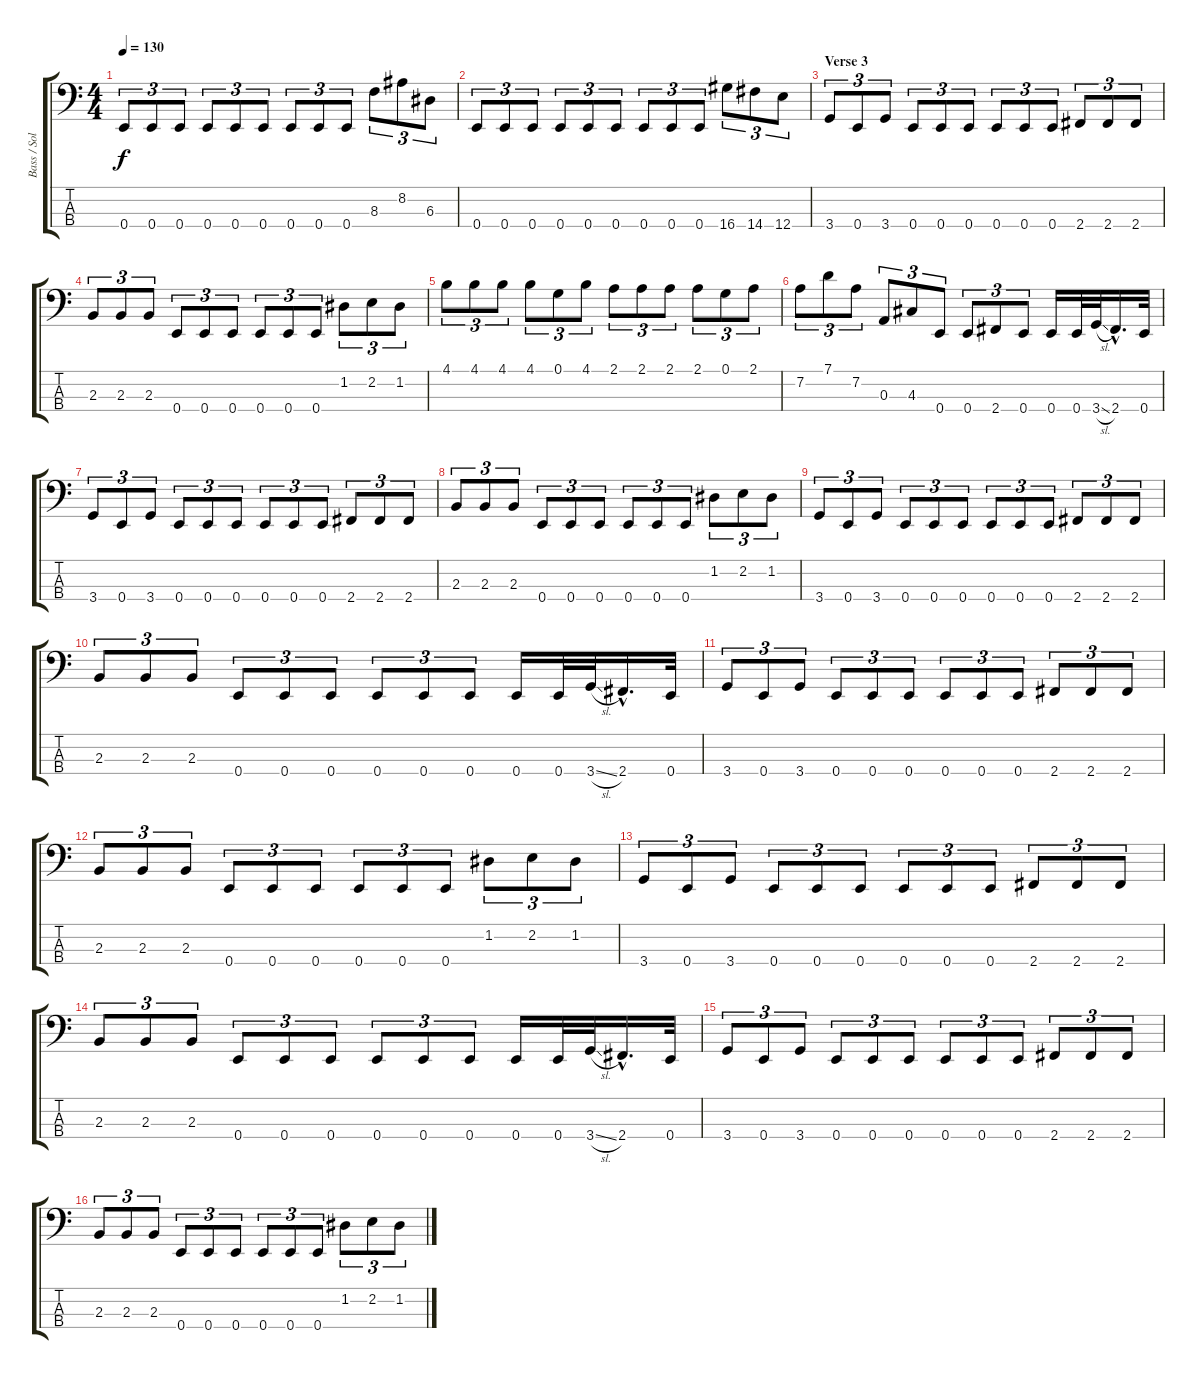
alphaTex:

\track ("Bass / Solo" "Bass / Sol") {instrument electricbassfinger}
\staff {score tabs}
\tuning (G2 D2 A1 E1) {hide}
\ts (4 4)
\tempo 130
\clef f4
\ks c
0.4.8{tu (3 2) dy f} 0.4.8{tu (3 2)} 0.4.8{tu (3 2)} 0.4.8{tu (3 2)} 0.4.8{tu (3 2)} 0.4.8{tu (3 2)} 0.4.8{tu (3 2)} 0.4.8{tu (3 2)} 0.4.8{tu (3 2)} 8.3.8{tu (3 2)} 8.2.8{tu (3 2)} 6.3.8{tu (3 2)} |
0.4.8{tu (3 2)} 0.4.8{tu (3 2)} 0.4.8{tu (3 2)} 0.4.8{tu (3 2)} 0.4.8{tu (3 2)} 0.4.8{tu (3 2)} 0.4.8{tu (3 2)} 0.4.8{tu (3 2)} 0.4.8{tu (3 2)} 16.4.8{tu (3 2)} 14.4.8{tu (3 2)} 12.4.8{tu (3 2)} |
\section ("" "Verse 3")
3.4.8{tu (3 2)} 0.4.8{tu (3 2)} 3.4.8{tu (3 2)} 0.4.8{tu (3 2)} 0.4.8{tu (3 2)} 0.4.8{tu (3 2)} 0.4.8{tu (3 2)} 0.4.8{tu (3 2)} 0.4.8{tu (3 2)} 2.4.8{tu (3 2)} 2.4.8{tu (3 2)} 2.4.8{tu (3 2)} |
2.3.8{tu (3 2)} 2.3.8{tu (3 2)} 2.3.8{tu (3 2)} 0.4.8{tu (3 2)} 0.4.8{tu (3 2)} 0.4.8{tu (3 2)} 0.4.8{tu (3 2)} 0.4.8{tu (3 2)} 0.4.8{tu (3 2)} 1.2.8{tu (3 2)} 2.2.8{tu (3 2)} 1.2.8{tu (3 2)} |
4.1.8{tu (3 2)} 4.1.8{tu (3 2)} 4.1.8{tu (3 2)} 4.1.8{tu (3 2)} 0.1.8{tu (3 2)} 4.1.8{tu (3 2)} 2.1.8{tu (3 2)} 2.1.8{tu (3 2)} 2.1.8{tu (3 2)} 2.1.8{tu (3 2)} 0.1.8{tu (3 2)} 2.1.8{tu (3 2)} |
7.2.8{tu (3 2)} 7.1.8{tu (3 2)} 7.2.8{tu (3 2)} 0.3.8{tu (3 2)} 4.3.8{tu (3 2)} 0.4.8{tu (3 2)} 0.4.8{tu (3 2)} 2.4.8{tu (3 2)} 0.4.8{tu (3 2)} 0.4.16 0.4.32 3.4{sl}.32 2.4{hac}.16{d} 0.4.32 |
3.4.8{tu (3 2)} 0.4.8{tu (3 2)} 3.4.8{tu (3 2)} 0.4.8{tu (3 2)} 0.4.8{tu (3 2)} 0.4.8{tu (3 2)} 0.4.8{tu (3 2)} 0.4.8{tu (3 2)} 0.4.8{tu (3 2)} 2.4.8{tu (3 2)} 2.4.8{tu (3 2)} 2.4.8{tu (3 2)} |
2.3.8{tu (3 2)} 2.3.8{tu (3 2)} 2.3.8{tu (3 2)} 0.4.8{tu (3 2)} 0.4.8{tu (3 2)} 0.4.8{tu (3 2)} 0.4.8{tu (3 2)} 0.4.8{tu (3 2)} 0.4.8{tu (3 2)} 1.2.8{tu (3 2)} 2.2.8{tu (3 2)} 1.2.8{tu (3 2)} |
3.4.8{tu (3 2)} 0.4.8{tu (3 2)} 3.4.8{tu (3 2)} 0.4.8{tu (3 2)} 0.4.8{tu (3 2)} 0.4.8{tu (3 2)} 0.4.8{tu (3 2)} 0.4.8{tu (3 2)} 0.4.8{tu (3 2)} 2.4.8{tu (3 2)} 2.4.8{tu (3 2)} 2.4.8{tu (3 2)} |
2.3.8{tu (3 2)} 2.3.8{tu (3 2)} 2.3.8{tu (3 2)} 0.4.8{tu (3 2)} 0.4.8{tu (3 2)} 0.4.8{tu (3 2)} 0.4.8{tu (3 2)} 0.4.8{tu (3 2)} 0.4.8{tu (3 2)} 0.4.16 0.4.32 3.4{sl}.32 2.4{hac}.16{d} 0.4.32 |
3.4.8{tu (3 2)} 0.4.8{tu (3 2)} 3.4.8{tu (3 2)} 0.4.8{tu (3 2)} 0.4.8{tu (3 2)} 0.4.8{tu (3 2)} 0.4.8{tu (3 2)} 0.4.8{tu (3 2)} 0.4.8{tu (3 2)} 2.4.8{tu (3 2)} 2.4.8{tu (3 2)} 2.4.8{tu (3 2)} |
2.3.8{tu (3 2)} 2.3.8{tu (3 2)} 2.3.8{tu (3 2)} 0.4.8{tu (3 2)} 0.4.8{tu (3 2)} 0.4.8{tu (3 2)} 0.4.8{tu (3 2)} 0.4.8{tu (3 2)} 0.4.8{tu (3 2)} 1.2.8{tu (3 2)} 2.2.8{tu (3 2)} 1.2.8{tu (3 2)} |
3.4.8{tu (3 2)} 0.4.8{tu (3 2)} 3.4.8{tu (3 2)} 0.4.8{tu (3 2)} 0.4.8{tu (3 2)} 0.4.8{tu (3 2)} 0.4.8{tu (3 2)} 0.4.8{tu (3 2)} 0.4.8{tu (3 2)} 2.4.8{tu (3 2)} 2.4.8{tu (3 2)} 2.4.8{tu (3 2)} |
2.3.8{tu (3 2)} 2.3.8{tu (3 2)} 2.3.8{tu (3 2)} 0.4.8{tu (3 2)} 0.4.8{tu (3 2)} 0.4.8{tu (3 2)} 0.4.8{tu (3 2)} 0.4.8{tu (3 2)} 0.4.8{tu (3 2)} 0.4.16 0.4.32 3.4{sl}.32 2.4{hac}.16{d} 0.4.32 |
3.4.8{tu (3 2)} 0.4.8{tu (3 2)} 3.4.8{tu (3 2)} 0.4.8{tu (3 2)} 0.4.8{tu (3 2)} 0.4.8{tu (3 2)} 0.4.8{tu (3 2)} 0.4.8{tu (3 2)} 0.4.8{tu (3 2)} 2.4.8{tu (3 2)} 2.4.8{tu (3 2)} 2.4.8{tu (3 2)} |
2.3.8{tu (3 2)} 2.3.8{tu (3 2)} 2.3.8{tu (3 2)} 0.4.8{tu (3 2)} 0.4.8{tu (3 2)} 0.4.8{tu (3 2)} 0.4.8{tu (3 2)} 0.4.8{tu (3 2)} 0.4.8{tu (3 2)} 1.2.8{tu (3 2)} 2.2.8{tu (3 2)} 1.2.8{tu (3 2)}
